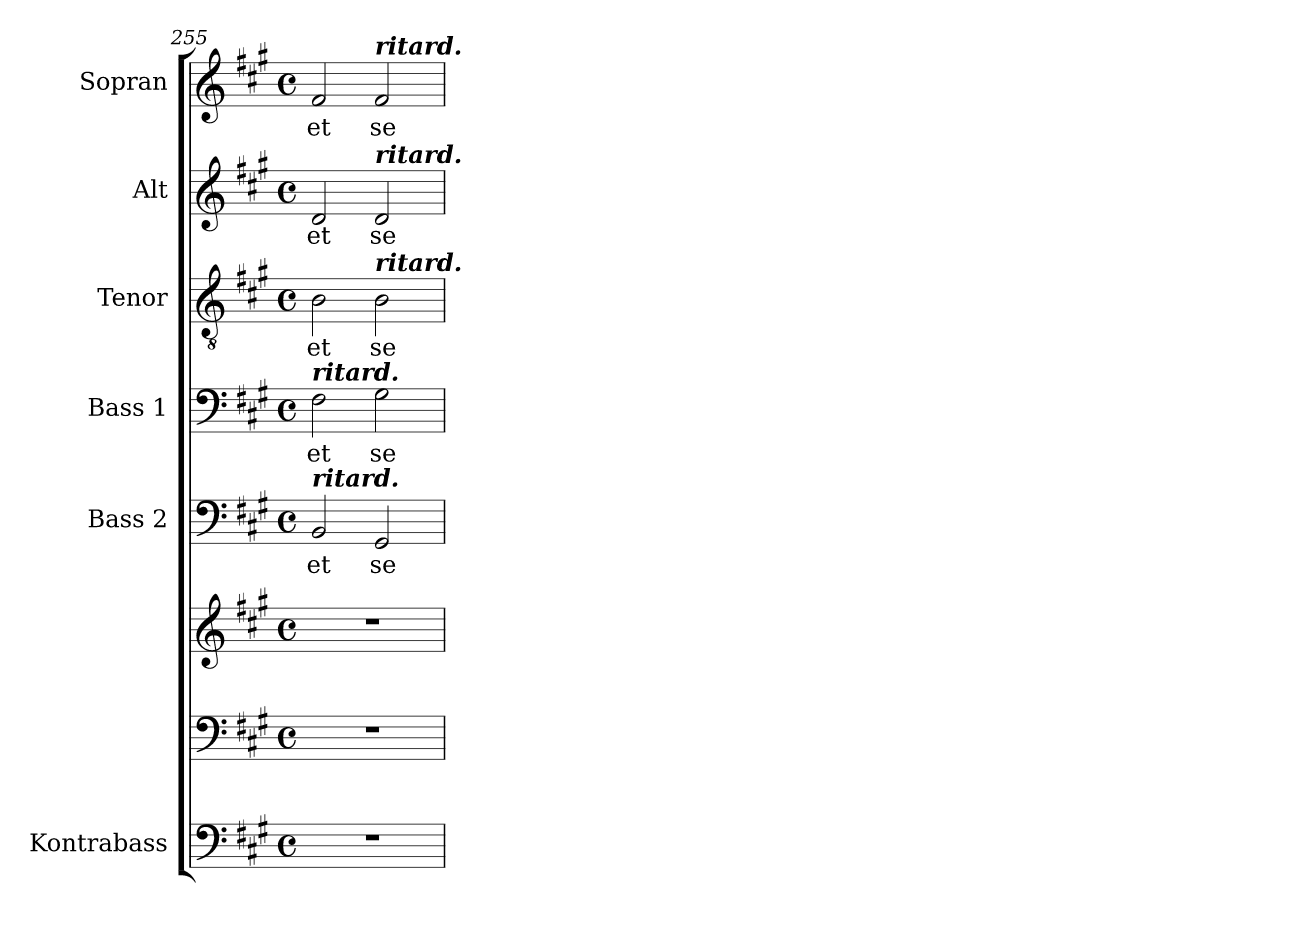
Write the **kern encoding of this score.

**kern	**kern	**kern	**kern	**text	**kern	**text	**kern	**text	**kern	**text	**kern	**text
*part7	*part6	*part6	*part5	*part5	*part4	*part4	*part3	*part3	*part2	*part2	*part1	*part1
*staff8	*staff7	*staff6	*staff5	*staff5	*staff4	*staff4	*staff3	*staff3	*staff2	*staff2	*staff1	*staff1
*I"Kontrabass	*	*	*I"Bass 2	*	*I"Bass 1	*	*I"Tenor	*	*I"Alt	*	*I"Sopran	*
*I'Kb.	*	*	*I'B. 2	*	*I'B. 1	*	*I'T.	*	*I'A.	*	*I'S.	*
*clefF4	*clefF4	*clefG2	*clefF4	*	*clefF4	*	*clefGv2	*	*clefG2	*	*clefG2	*
*ITrd7c12	*	*	*	*	*	*	*	*	*	*	*	*
*k[f#c#g#]	*k[f#c#g#]	*k[f#c#g#]	*k[f#c#g#]	*	*k[f#c#g#]	*	*k[f#c#g#]	*	*k[f#c#g#]	*	*k[f#c#g#]	*
*A:	*A:	*A:	*A:	*	*A:	*	*A:	*	*A:	*	*A:	*
*M4/4	*M4/4	*M4/4	*M4/4	*	*M4/4	*	*M4/4	*	*M4/4	*	*M4/4	*
*met(c)	*met(c)	*met(c)	*met(c)	*	*met(c)	*	*met(c)	*	*met(c)	*	*met(c)	*
=255	=255	=255	=255	=255	=255	=255	=255	=255	=255	=255	=255	=255
!	!	!	!	!	!LO:TX:a:Bi:t=ritard.	!	!	!	!	!	!	!
!	!	!	!LO:TX:a:Bi:t=ritard.	!	!	!	!	!	!	!	!	!
!	!	!	!	!LO:LY:b	!	!LO:LY:b	!	!LO:LY:b	!	!LO:LY:b	!	!LO:LY:b
1r	1r	1r	2BB/	et	2F#\	et	2B\	et	2d/	et	2f#/	et
!	!	!	!	!	!	!	!	!	!	!	!LO:TX:a:Bi:t=ritard.	!
!	!	!	!	!	!	!	!	!	!LO:TX:a:Bi:t=ritard.	!	!	!
!	!	!	!	!	!	!	!LO:TX:a:Bi:t=ritard.	!	!	!	!	!
!	!	!	!	!LO:LY:b	!	!LO:LY:b	!	!LO:LY:b	!	!LO:LY:b	!	!LO:LY:b
.	.	.	2GG#/	se-	2G#\	se-	2B\	se-	2d/	se-	2f#/	se-
=	=	=	=	=	=	=	=	=	=	=	=	=
*-	*-	*-	*-	*-	*-	*-	*-	*-	*-	*-	*-	*-
